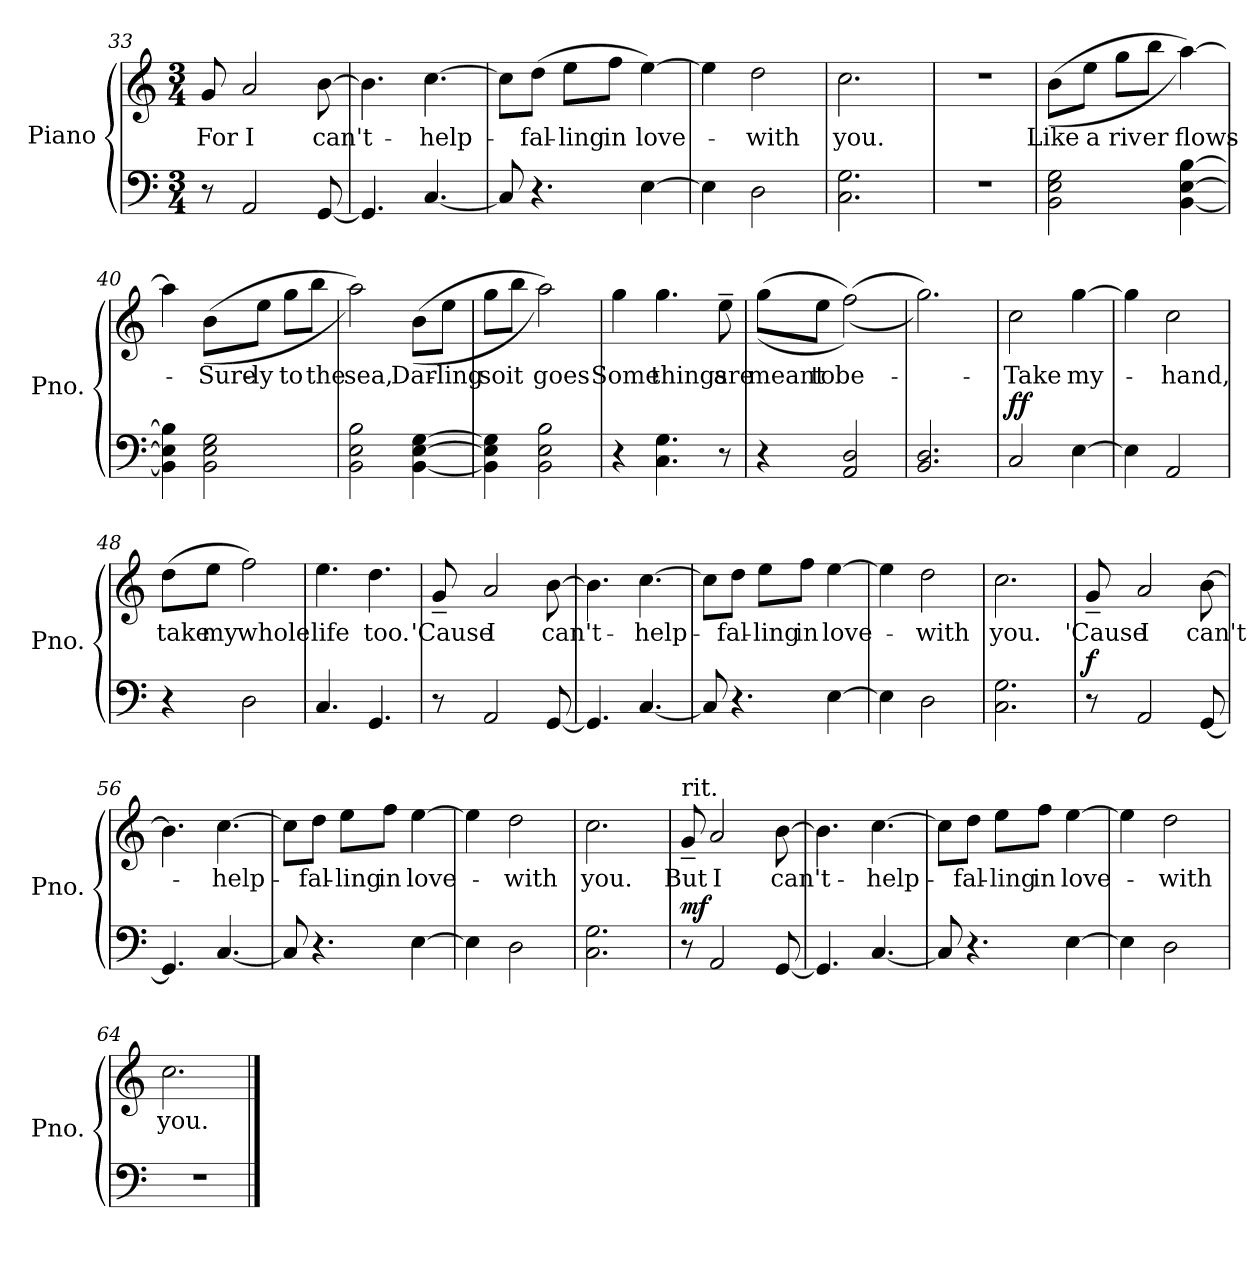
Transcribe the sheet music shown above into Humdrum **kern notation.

**kern	**kern	**text	**dynam
*part1	*part1	*part1	*part1
*staff2	*staff1	*staff1	*staff1/2
*I"Piano	*	*	*
*I'Pno.	*	*	*
*clefF4	*clefG2	*	*
*k[]	*k[]	*	*
*M3/4	*M3/4	*	*
=33	=33	=33	=33
8r	8g/	For	.
2AA/	2a/	I	.
[8GG/	[8b\	can't-	.
=34	=34	=34	=34
4.GG/]	4.b\]	.	.
[4.C/	[4.cc\	-help-	.
=35	=35	=35	=35
8C/]	8cc\L]	.	.
4.r	(8dd\J	-fal-	.
.	8ee\L	-ling	.
.	8ff\J	in	.
[4E\	[4ee\)	love-	.
=36	=36	=36	=36
4E\]	4ee\]	.	.
2D\	2dd\	-with	.
=37	=37	=37	=37
2.C\ 2.G\	2.cc\	you.	.
=38	=38	=38	=38
2.r	2.r	.	.
=39	=39	=39	=39
!	!	!	!LO:DY:b=2
!	!	!	!LO:DY:n=1:a=2
!	!	!	!LO:DY:n=2:b=2
2BB\ 2E\ 2G\	((8b\L	Like	mf f mp
.	8ee\J	a	.
.	8gg\L	riv	.
.	8bb\J	er	.
[4BB\ [4E\ [4B\	[4aa\))	flows-	.
!!LO:PB:g=z
=40	=40	=40	=40
4BB\] 4E\] 4B\]	4aa\]	.	.
2BB\ 2E\ 2G\	((8b\L	-Sure-	.
.	8ee\J	-ly	.
.	8gg\L	to	.
.	8bb\J	the	.
=41	=41	=41	=41
2BB\ 2E\ 2B\	2aa\))	sea,	.
[4BB\ [4E\ [4G\	((8b\L	Dar-	.
.	8ee\J	-ling	.
=42	=42	=42	=42
4BB\] 4E\] 4G\]	8gg\L	so	.
.	8bb\J	it	.
2BB\ 2E\ 2B\	2aa\))	goes	.
=43	=43	=43	=43
4r	4gg\	Some	.
4.C\ 4.G\	4.gg\	things	.
8r	8ee~\	are	.
=44	=44	=44	=44
4r	((8gg\L	meant	.
.	8ee\J	to	.
2AA/ 2D/	((2ff\))	be-	.
=45	=45	=45	=45
2.BB/ 2.D/	2.gg\))	.	.
=46	=46	=46	=46
!	!	!	!LO:DY:a=2
2C/	2cc\	Take	ff
[4E\	[4gg\	my-	.
!!LO:LB:g=z
=47	=47	=47	=47
4E\]	4gg\]	.	.
2AA/	2cc\	-hand,	.
=48	=48	=48	=48
4r	(8dd\L	take	.
.	8ee\J	my	.
2D\	2ff\)	whole	.
=49	=49	=49	=49
4.C/	4.ee\	life	.
4.GG/	4.dd\	too.	.
=50	=50	=50	=50
8r	8g~/	'Cause	.
2AA/	2a/	I	.
[8GG/	[8b\	can't-	.
=51	=51	=51	=51
4.GG/]	4.b\]	.	.
[4.C/	[4.cc\	-help-	.
=52	=52	=52	=52
8C/]	8cc\L]	.	.
4.r	8dd\J	-fal-	.
.	8ee\L	-ling	.
.	8ff\J	in	.
[4E\	[4ee\	love-	.
=53	=53	=53	=53
4E\]	4ee\]	.	.
2D\	2dd\	-with	.
!!LO:LB:g=z
=54	=54	=54	=54
2.C\ 2.G\	2.cc\	you.	.
=55	=55	=55	=55
!	!	!	!LO:DY:a=2
8r	8g~/	'Cause	f
2AA/	2a/	I	.
[8GG/	[8b\	can't-	.
=56	=56	=56	=56
4.GG/]	4.b\]	.	.
[4.C/	[4.cc\	-help-	.
=57	=57	=57	=57
8C/]	8cc\L]	.	.
4.r	8dd\J	-fal-	.
.	8ee\L	-ling	.
.	8ff\J	in	.
[4E\	[4ee\	love-	.
=58	=58	=58	=58
4E\]	4ee\]	.	.
2D\	2dd\	-with	.
=59	=59	=59	=59
2.C\ 2.G\	2.cc\	you.	.
=60	=60	=60	=60
*	*MM80	*	*
!	!LO:TX:a:t=rit.	!	!
!	!	!	!LO:DY:a=2
8r	8g~/	But	mf
*	*MM75	*	*
2AA/	2a/	I	.
*	*MM70	*	*
[8GG/	[8b\	can't-	.
=61	=61	=61	=61
4.GG/]	4.b\]	.	.
*	*MM65	*	*
[4.C/	[4.cc\	-help-	.
!!LO:LB:g=z
=62	=62	=62	=62
8C/]	8cc\L]	.	.
*	*MM60	*	*
4.r	8dd\J	-fal-	.
*	*MM55	*	*
.	8ee\L	-ling	.
*	*MM50	*	*
.	8ff\J	in	.
*	*MM45	*	*
[4E\	[4ee\	love-	.
=63	=63	=63	=63
4E\]	4ee\]	.	.
*	*MM40	*	*
2D\	2dd\	-with	.
=64	=64	=64	=64
*	*MM35	*	*
2.r	2.cc\	you.	.
==	==	==	==
*-	*-	*-	*-
